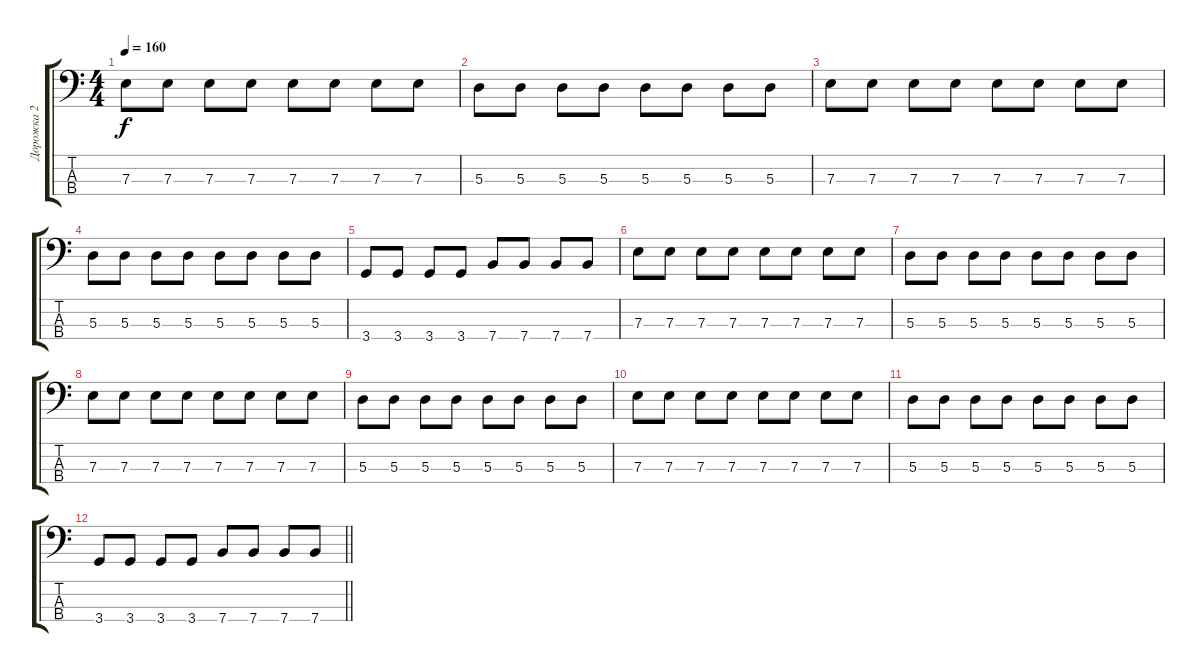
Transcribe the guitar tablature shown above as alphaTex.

\track ("Дорожка 2" "Дорожка 2") {instrument electricbasspick}
\staff {score tabs}
\tuning (G2 D2 A1 E1) {hide}
\ts (4 4)
\tempo 160
\clef f4
\ks c
7.3.8{dy f} 7.3.8 7.3.8 7.3.8 7.3.8 7.3.8 7.3.8 7.3.8 |
5.3.8 5.3.8 5.3.8 5.3.8 5.3.8 5.3.8 5.3.8 5.3.8 |
7.3.8 7.3.8 7.3.8 7.3.8 7.3.8 7.3.8 7.3.8 7.3.8 |
5.3.8 5.3.8 5.3.8 5.3.8 5.3.8 5.3.8 5.3.8 5.3.8 |
3.4.8 3.4.8 3.4.8 3.4.8 7.4.8 7.4.8 7.4.8 7.4.8 |
7.3.8 7.3.8 7.3.8 7.3.8 7.3.8 7.3.8 7.3.8 7.3.8 |
5.3.8 5.3.8 5.3.8 5.3.8 5.3.8 5.3.8 5.3.8 5.3.8 |
7.3.8 7.3.8 7.3.8 7.3.8 7.3.8 7.3.8 7.3.8 7.3.8 |
5.3.8 5.3.8 5.3.8 5.3.8 5.3.8 5.3.8 5.3.8 5.3.8 |
7.3.8 7.3.8 7.3.8 7.3.8 7.3.8 7.3.8 7.3.8 7.3.8 |
5.3.8 5.3.8 5.3.8 5.3.8 5.3.8 5.3.8 5.3.8 5.3.8 |
\barLineRight lightlight
3.4.8 3.4.8 3.4.8 3.4.8 7.4.8 7.4.8 7.4.8 7.4.8
